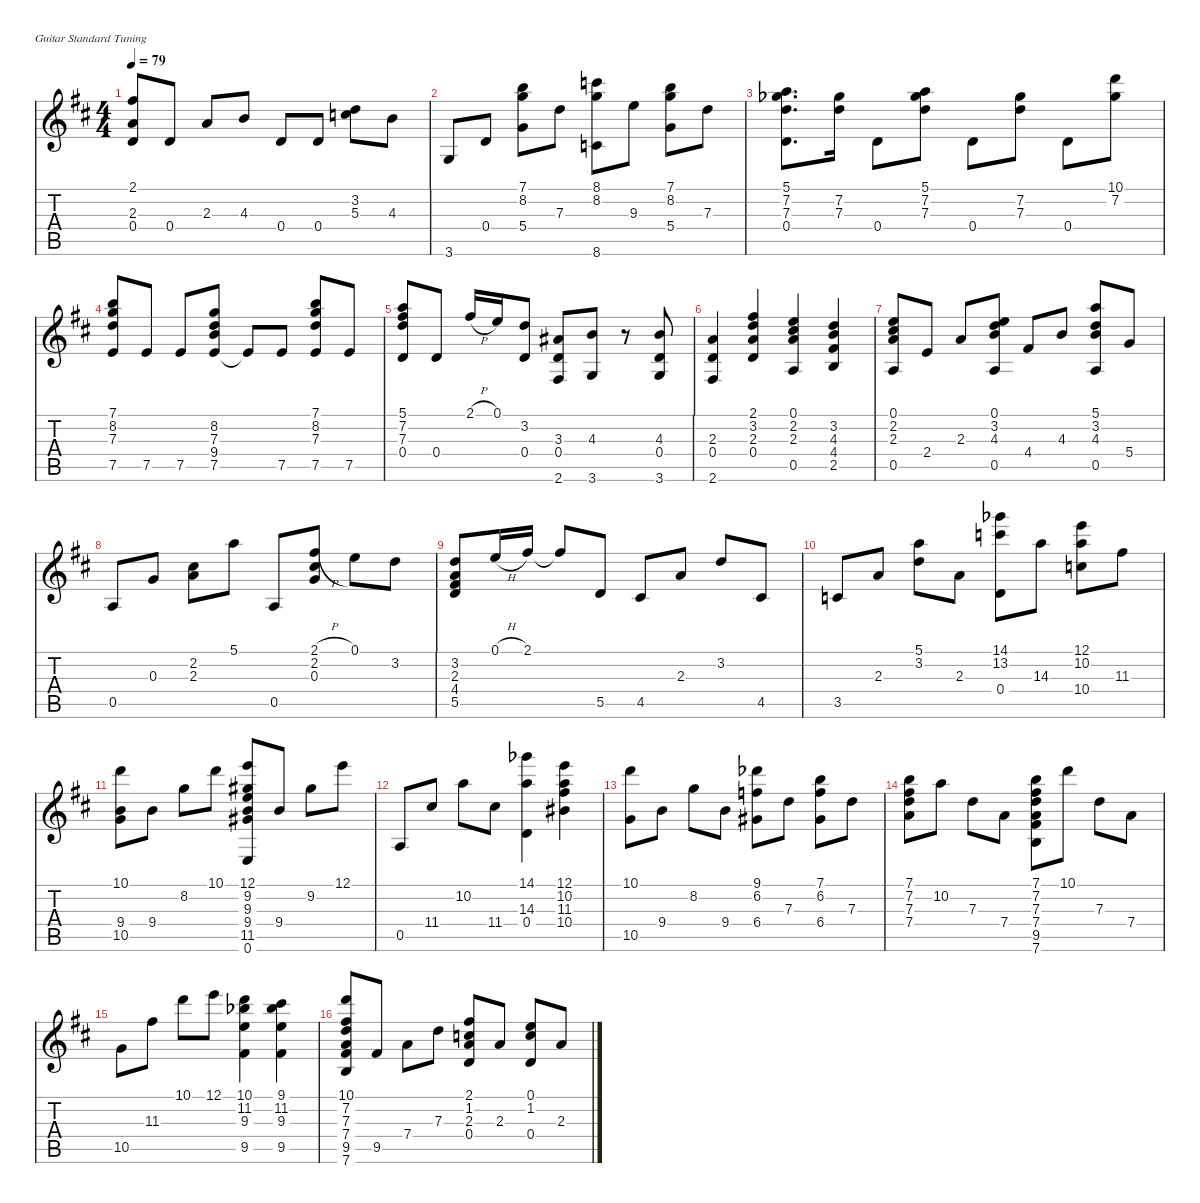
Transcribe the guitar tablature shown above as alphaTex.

\defaultSystemsLayout 4
\hideDynamics
\bracketExtendMode nobrackets
\singleTrackTrackNamePolicy hidden
\multiTrackTrackNamePolicy hidden
\firstSystemTrackNameOrientation horizontal
\otherSystemsTrackNameOrientation horizontal
\extendBarLines
\chordDiagramsInScore
\track ("Nylon Guitar" "N-Gt") {instrument acousticguitarnylon}
\staff {score tabs}
\tuning (E4 B3 G3 D3 A2 E2)
\ts (4 4)
\tempo 79
\clef g2
\ks d
(2.1{acc #} 2.3{acc forcenatural} 0.4{acc forcenatural}).8{dy mf beam Up} 0.4{acc forcenatural}.8{beam Up} 2.3{acc forcenatural}.8{beam Up} 4.3{acc forcenatural}.8{beam Up} 0.4{acc forcenatural}.8{beam Up} 0.4{acc forcenatural}.8{beam Up} (3.2{acc forcenatural} 5.3{acc forcenatural}).8{beam Down} 4.3{acc forcenatural}.8{beam Down} |
3.6{acc forcenatural}.8{beam Up} 0.4{acc forcenatural}.8{beam Up} (7.1{acc forcenatural} 8.2{acc forcenatural} 5.4{acc forcenatural}).8{beam Down} 7.3{acc forcenatural}.8{beam Down} (8.1{acc forcenatural} 8.2{acc forcenatural} 8.6{acc forcenatural}).8{beam Down} 9.3{acc forcenatural}.8{beam Down} (7.1{acc forcenatural} 8.2{acc forcenatural} 5.4{acc forcenatural}).8{beam Down} 7.3{acc forcenatural}.8{beam Down} |
(5.1{acc forcenatural} 7.2{acc b} 7.3{acc forcenatural} 0.4{acc forcenatural}).8{d beam Down} (7.2{acc b} 7.3{acc forcenatural}).16{beam Down} 0.4{acc forcenatural}.8{beam Down} (5.1{acc forcenatural} 7.2{acc b} 7.3{acc forcenatural}).8{beam Down} 0.4{acc forcenatural}.8{beam Down} (7.2{acc b} 7.3{acc forcenatural}).8{beam Down} 0.4{acc forcenatural}.8{beam Down} (7.2{acc b} 10.1{acc forcenatural}).8{beam Down} |
(7.1{acc forcenatural} 8.2{acc forcenatural} 7.3{acc forcenatural} 7.5{acc forcenatural}).8{beam Up} 7.5{acc forcenatural}.8{beam Up} 7.5{acc forcenatural}.8{beam Up} (8.2{acc forcenatural} 7.3{acc forcenatural} 9.4{acc forcenatural} 7.5{acc forcenatural}).8{beam Up} 7.5{t acc forcenatural}.8{beam Up} 7.5{acc forcenatural}.8{beam Up} (7.5{acc forcenatural} 7.1{acc forcenatural} 8.2{acc forcenatural} 7.3{acc forcenatural}).8{beam Up} 7.5{acc forcenatural}.8{beam Up} |
(5.1{acc forcenatural} 7.2{acc #} 7.3{acc forcenatural} 0.4{acc forcenatural}).8{beam Up} 0.4{acc forcenatural}.8{beam Up} 2.1{h acc #}.16{beam Up} 0.1{acc forcenatural}.16{beam Up} (3.2{acc forcenatural} 0.4{acc forcenatural}).8{beam Up} (3.3{acc #} 2.6{acc #} 0.4{acc forcenatural}).8{beam Up} (4.3{acc forcenatural} 3.6{acc forcenatural}).8{beam Up} r.8{beam Up} (4.3{acc forcenatural} 0.4{acc forcenatural} 3.6{acc forcenatural}).8{beam Up} |
(2.3{acc forcenatural} 0.4{acc forcenatural} 2.6{acc #}).4{beam Up} (2.1{acc #} 3.2{acc forcenatural} 2.3{acc forcenatural} 0.4{acc forcenatural}).4{beam Up} (0.1{acc forcenatural} 2.2{acc #} 2.3{acc forcenatural} 0.5{acc forcenatural}).4{beam Up} (3.2{acc forcenatural} 4.3{acc forcenatural} 2.5{acc forcenatural} 4.4{acc #}).4{beam Up} |
(0.1{acc forcenatural} 2.2{acc #} 2.3{acc forcenatural} 0.5{acc forcenatural}).8{beam Up} 2.4{acc forcenatural}.8{beam Up} 2.3{acc forcenatural}.8{beam Up} (0.1{acc forcenatural} 3.2{acc forcenatural} 4.3{acc forcenatural} 0.5{acc forcenatural}).8{beam Up} 4.4{acc #}.8{beam Up} 4.3{acc forcenatural}.8{beam Up} (5.1{acc forcenatural} 3.2{acc forcenatural} 4.3{acc forcenatural} 0.5{acc forcenatural}).8{beam Up} 5.4{acc forcenatural}.8{beam Up} |
0.5{acc forcenatural}.8{beam Up} 0.3{acc forcenatural}.8{beam Up} (2.2{acc #} 2.3{acc forcenatural}).8{beam Down} 5.1{acc forcenatural}.8{beam Down} 0.5{acc forcenatural}.8{beam Up} (2.1{h acc #} 2.2{acc #} 0.3{acc forcenatural}).8{beam Up} 0.1{acc forcenatural}.8{beam Down} 3.2{acc forcenatural}.8{beam Down} |
(3.2{acc forcenatural} 2.3{acc forcenatural} 4.4{acc #} 5.5{acc forcenatural}).8{beam Up} 0.1{h acc forcenatural}.16{beam Up} 2.1{acc #}.16{beam Up} 2.1{t acc #}.8{beam Up} 5.5{acc forcenatural}.8{beam Up} 4.5{acc #}.8{beam Up} 2.3{acc forcenatural}.8{beam Up} 3.2{acc forcenatural}.8{beam Up} 4.5{acc #}.8{beam Up} |
3.5{acc forcenatural}.8{beam Up} 2.3{acc forcenatural}.8{beam Up} (3.2{acc forcenatural} 5.1{acc forcenatural}).8{beam Down} 2.3{acc forcenatural}.8{beam Down} (14.1{acc b} 13.2{acc forcenatural} 0.4{acc forcenatural}).8{beam Down} 14.3{acc forcenatural}.8{beam Down} (12.1{acc forcenatural} 10.2{acc forcenatural} 10.4{acc forcenatural}).8{beam Down} 11.3{acc #}.8{beam Down} |
(10.1{acc forcenatural} 10.5{acc forcenatural} 9.4{acc forcenatural}).8{beam Down} 9.4{acc forcenatural}.8{beam Down} 8.2{acc forcenatural}.8{beam Down} 10.1{acc forcenatural}.8{beam Down} (12.1{acc forcenatural} 9.2{acc #} 9.4{acc forcenatural} 0.6{acc forcenatural} 11.5{acc #} 9.3{acc forcenatural}).8{beam Up} 9.4{acc forcenatural}.8{beam Up} 9.2{acc #}.8{beam Down} 12.1{acc forcenatural}.8{beam Down} |
0.5{acc forcenatural}.8{beam Up} 11.4{acc #}.8{beam Up} 10.2{acc forcenatural}.8{beam Down} 11.4{acc #}.8{beam Down} (14.1{acc b} 14.3{acc forcenatural} 0.4{acc forcenatural}).4{beam Down} (12.1{acc forcenatural} 10.2{acc forcenatural} 11.3{acc #} 10.4{acc #}).4{beam Down} |
(10.1{acc forcenatural} 10.5{acc forcenatural}).8{beam Down} 9.4{acc forcenatural}.8{beam Down} 8.2{acc forcenatural}.8{beam Down} 9.4{acc forcenatural}.8{beam Down} (9.1{acc b} 6.2{acc forcenatural} 6.4{acc #}).8{beam Down} 7.3{acc forcenatural}.8{beam Down} (7.1{acc forcenatural} 6.2{acc forcenatural} 6.4{acc #}).8{beam Down} 7.3{acc forcenatural}.8{beam Down} |
(7.1{acc forcenatural} 7.3{acc forcenatural} 7.2{acc #} 7.4{acc forcenatural}).8{beam Down} 10.2{acc forcenatural}.8{beam Down} 7.3{acc forcenatural}.8{beam Down} 7.4{acc forcenatural}.8{beam Down} (7.6{acc forcenatural} 7.1{acc forcenatural} 7.2{acc #} 7.3{acc forcenatural} 7.4{acc forcenatural} 9.5{acc #}).8{beam Down} 10.1{acc forcenatural}.8{beam Down} 7.3{acc forcenatural}.8{beam Down} 7.4{acc forcenatural}.8{beam Down} |
10.5{acc forcenatural}.8{beam Down} 11.3{acc #}.8{beam Down} 10.1{acc forcenatural}.8{beam Down} 12.1{acc forcenatural}.8{beam Down} (10.1{acc forcenatural} 11.2{acc b} 9.5{acc #} 9.3{acc forcenatural}).4{beam Down} (9.1{acc #} 11.2{acc b} 9.3{acc forcenatural} 9.5{acc #}).4{beam Down} |
(10.1{acc forcenatural} 7.2{acc #} 7.3{acc forcenatural} 7.4{acc forcenatural} 9.5{acc #} 7.6{acc forcenatural}).8{beam Up} 9.5{acc #}.8{beam Up} 7.4{acc forcenatural}.8{beam Down} 7.3{acc forcenatural}.8{beam Down} (0.4{acc forcenatural} 2.1{acc #} 1.2{acc forcenatural} 2.3{acc forcenatural}).8{beam Up} 2.3{acc forcenatural}.8{beam Up} (0.1{acc forcenatural} 1.2{acc forcenatural} 0.4{acc forcenatural}).8{beam Up} 2.3{acc forcenatural}.8{beam Up}
